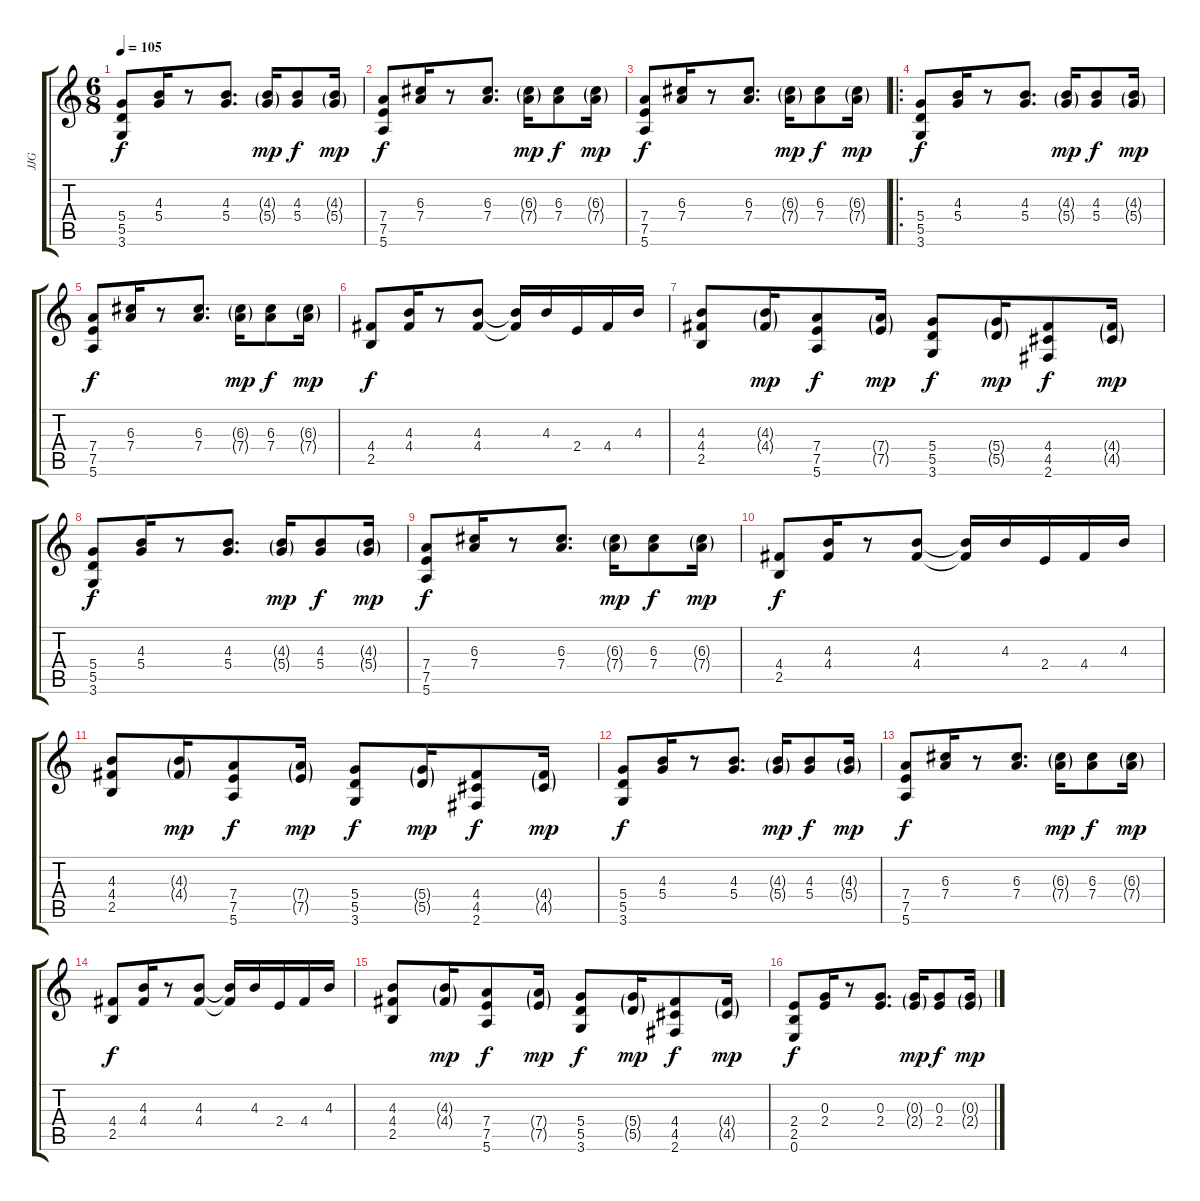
\track ("JJG" "JJG") {instrument electricguitarclean}
\staff {score tabs}
\tuning (E4 B3 G3 D3 A2 E2) {hide}
\ts (6 8)
\tempo 105
\clef g2
\ks c
(5.4 5.5 3.6).8{dy f} (4.3 5.4).16 r.8 (4.3 5.4).8{d} (4.3{g} 5.4{g}).16{dy mp} (4.3 5.4).8{dy f} (4.3{g} 5.4{g}).16{dy mp} |
(7.4 7.5 5.6).8{dy f} (6.3 7.4).16 r.8 (6.3 7.4).8{d} (6.3{g} 7.4{g}).16{dy mp} (6.3 7.4).8{dy f} (6.3{g} 7.4{g}).16{dy mp} |
(7.4 7.5 5.6).8{dy f} (6.3 7.4).16 r.8 (6.3 7.4).8{d} (6.3{g} 7.4{g}).16{dy mp} (6.3 7.4).8{dy f} (6.3{g} 7.4{g}).16{dy mp} |
\ro
(5.4 5.5 3.6).8{dy f} (4.3 5.4).16 r.8 (4.3 5.4).8{d} (4.3{g} 5.4{g}).16{dy mp} (4.3 5.4).8{dy f} (4.3{g} 5.4{g}).16{dy mp} |
(7.4 7.5 5.6).8{dy f} (6.3 7.4).16 r.8 (6.3 7.4).8{d} (6.3{g} 7.4{g}).16{dy mp} (6.3 7.4).8{dy f} (6.3{g} 7.4{g}).16{dy mp} |
(4.4 2.5).8{dy f} (4.3 4.4).16 r.8 (4.3 4.4).8 (4.3{t} 4.4{t}).16 4.3.16 2.4.16 4.4.16 4.3.16 |
(4.3 4.4 2.5).8 (4.3{g} 4.4{g}).16{dy mp} (7.4 7.5 5.6).8{dy f} (7.4{g} 7.5{g}).16{dy mp} (5.4 5.5 3.6).8{dy f} (5.4{g} 5.5{g}).16{dy mp} (4.4 4.5 2.6).8{dy f} (4.4{g} 4.5{g}).16{dy mp} |
(5.4 5.5 3.6).8{dy f} (4.3 5.4).16 r.8 (4.3 5.4).8{d} (4.3{g} 5.4{g}).16{dy mp} (4.3 5.4).8{dy f} (4.3{g} 5.4{g}).16{dy mp} |
(7.4 7.5 5.6).8{dy f} (6.3 7.4).16 r.8 (6.3 7.4).8{d} (6.3{g} 7.4{g}).16{dy mp} (6.3 7.4).8{dy f} (6.3{g} 7.4{g}).16{dy mp} |
(4.4 2.5).8{dy f} (4.3 4.4).16 r.8 (4.3 4.4).8 (4.3{t} 4.4{t}).16 4.3.16 2.4.16 4.4.16 4.3.16 |
(4.3 4.4 2.5).8 (4.3{g} 4.4{g}).16{dy mp} (7.4 7.5 5.6).8{dy f} (7.4{g} 7.5{g}).16{dy mp} (5.4 5.5 3.6).8{dy f} (5.4{g} 5.5{g}).16{dy mp} (4.4 4.5 2.6).8{dy f} (4.4{g} 4.5{g}).16{dy mp} |
(5.4 5.5 3.6).8{dy f} (4.3 5.4).16 r.8 (4.3 5.4).8{d} (4.3{g} 5.4{g}).16{dy mp} (4.3 5.4).8{dy f} (4.3{g} 5.4{g}).16{dy mp} |
(7.4 7.5 5.6).8{dy f} (6.3 7.4).16 r.8 (6.3 7.4).8{d} (6.3{g} 7.4{g}).16{dy mp} (6.3 7.4).8{dy f} (6.3{g} 7.4{g}).16{dy mp} |
(4.4 2.5).8{dy f} (4.3 4.4).16 r.8 (4.3 4.4).8 (4.3{t} 4.4{t}).16 4.3.16 2.4.16 4.4.16 4.3.16 |
(4.3 4.4 2.5).8 (4.3{g} 4.4{g}).16{dy mp} (7.4 7.5 5.6).8{dy f} (7.4{g} 7.5{g}).16{dy mp} (5.4 5.5 3.6).8{dy f} (5.4{g} 5.5{g}).16{dy mp} (4.4 4.5 2.6).8{dy f} (4.4{g} 4.5{g}).16{dy mp} |
(2.4 2.5 0.6).8{dy f} (0.3 2.4).16 r.8 (0.3 2.4).8{d} (0.3{g} 2.4{g}).16{dy mp} (0.3 2.4).8{dy f} (0.3{g} 2.4{g}).16{dy mp}
